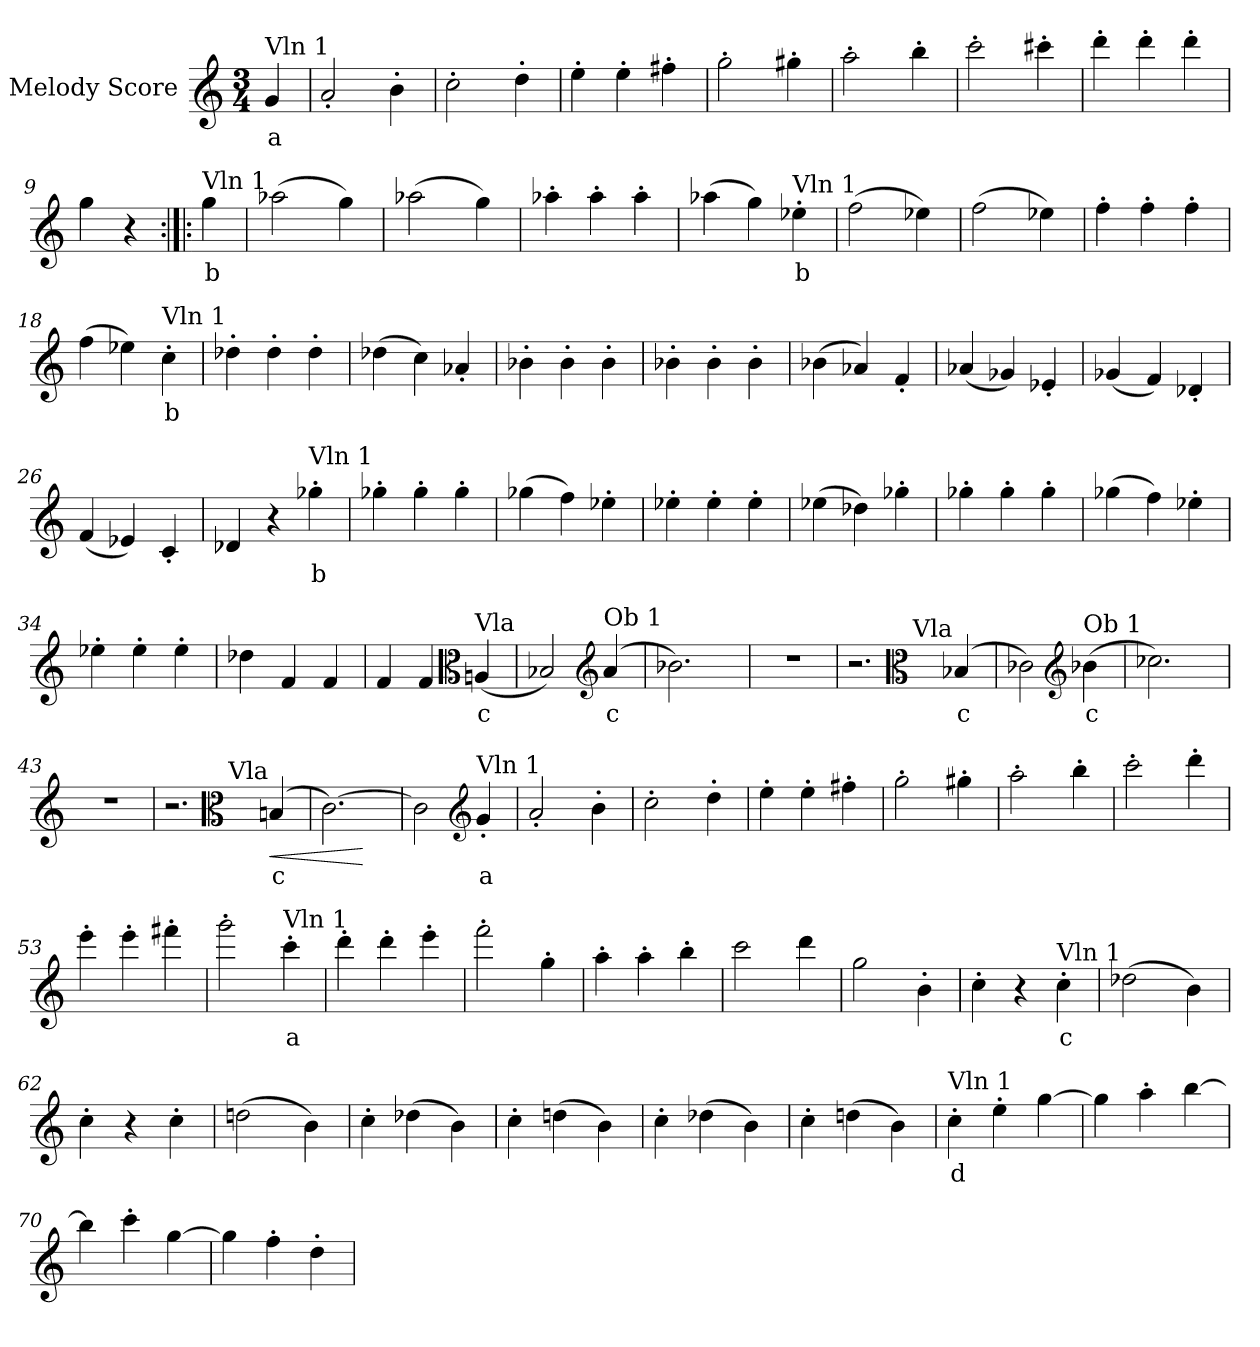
**kern	**text	**dynam
*part1	*part1	*part1
*staff1	*staff1	*staff1
*I"Melody Score	*	*
*k[]	*	*
*M3/4	*	*
*MM324	*	*
=1	=1	=1
!LO:TX:a:t=Vln 1	!	!
!	!LO:LY:b:color=#FF0000	!
4g/	a	.
=2	=2	=2
2a'/	.	.
4b'\	.	.
=3	=3	=3
2cc'\	.	.
4dd'\	.	.
=4	=4	=4
4ee'\	.	.
4ee'\	.	.
4ff#X'\	.	.
=5	=5	=5
2gg'\	.	.
4gg#X'\	.	.
=6	=6	=6
2aa'\	.	.
4bb'\	.	.
=7	=7	=7
2ccc'\	.	.
4ccc#X'\	.	.
=8	=8	=8
4ddd'\	.	.
4ddd'\	.	.
4ddd'\	.	.
=9	=9	=9
4gg\	.	.
4r	.	.
=10:|!|:	=10:|!|:	=10:|!|:
!LO:TX:a:t=Vln 1	!	!
!	!LO:LY:b:color=#FF0000	!
4gg\	b	.
=11	=11	=11
(2aa-X\	.	.
4gg\)	.	.
=12	=12	=12
(2aa-X\	.	.
4gg\)	.	.
=13	=13	=13
4aa-X'\	.	.
4aa-'\	.	.
4aa-'\	.	.
=14	=14	=14
(4aa-X\	.	.
4gg\)	.	.
!LO:TX:a:t=Vln 1	!	!
!	!LO:LY:b:color=#FF0000	!
4ee-X'\	b	.
=15	=15	=15
(2ff\	.	.
4ee-X\)	.	.
=16	=16	=16
(2ff\	.	.
4ee-X\)	.	.
=17	=17	=17
4ff'\	.	.
4ff'\	.	.
4ff'\	.	.
=18	=18	=18
(4ff\	.	.
4ee-X\)	.	.
!LO:TX:a:t=Vln 1	!	!
!	!LO:LY:b:color=#FF0000	!
4cc'\	b	.
=19	=19	=19
4dd-X'\	.	.
4dd-'\	.	.
4dd-'\	.	.
=20	=20	=20
(4dd-X\	.	.
4cc\)	.	.
4a-X'/	.	.
=21	=21	=21
4b-X'\	.	.
4b-'\	.	.
4b-'\	.	.
=22	=22	=22
4b-X'\	.	.
4b-'\	.	.
4b-'\	.	.
=23	=23	=23
(4b-X\	.	.
4a-X/)	.	.
4f'/	.	.
=24	=24	=24
(4a-X/	.	.
4g-X/)	.	.
4e-X'/	.	.
=25	=25	=25
(4g-X/	.	.
4f/)	.	.
4d-X'/	.	.
=26	=26	=26
(4f/	.	.
4e-X/)	.	.
4c'/	.	.
=27	=27	=27
4d-X/	.	.
4r	.	.
!LO:TX:a:t=Vln 1	!	!
!	!LO:LY:b:color=#FF0000	!
4gg-X'\	b	.
=28	=28	=28
4gg-X'\	.	.
4gg-'\	.	.
4gg-'\	.	.
=29	=29	=29
(4gg-X\	.	.
4ff\)	.	.
4ee-X'\	.	.
=30	=30	=30
4ee-X'\	.	.
4ee-'\	.	.
4ee-'\	.	.
=31	=31	=31
(4ee-X\	.	.
4dd-X\)	.	.
4gg-X'\	.	.
=32	=32	=32
4gg-X'\	.	.
4gg-'\	.	.
4gg-'\	.	.
=33	=33	=33
(4gg-X\	.	.
4ff\)	.	.
4ee-X'\	.	.
=34	=34	=34
4ee-X'\	.	.
4ee-'\	.	.
4ee-'\	.	.
=35	=35	=35
4dd-X\	.	.
4f/	.	.
4f/	.	.
=36	=36	=36
4f/	.	.
4f/	.	.
*clefC3	*	*
!LO:TX:a:t=Vla	!	!
!	!LO:LY:b:color=#FF0000	!
(4An/	c	.
=37	=37	=37
2B-X/)	.	.
*clefG2	*	*
!LO:TX:a:t=Ob 1	!	!
!	!LO:LY:b:color=#FF0000	!
(4a/	c	.
=38	=38	=38
2.b-X\)	.	.
=39	=39	=39
2.r	.	.
=40	=40	=40
*^	*	*
2.r	2ryy	.	.
*clefC3	*	*	*
!	!LO:TX:a:t=Vla	!	!
.	2ryy	.	.
!	!	!LO:LY:b:color=#FF0000	!
(4B-X/	.	c	.
*v	*v	*	*
=41	=41	=41
2c-X\)	.	.
*clefG2	*	*
!LO:TX:a:t=Ob 1	!	!
!	!LO:LY:b:color=#FF0000	!
(4b-X\	c	.
=42	=42	=42
2.cc-X\)	.	.
=43	=43	=43
2.r	.	.
=44	=44	=44
*^	*	*
2.r	2ryy	.	.
*clefC3	*	*	*
!	!LO:TX:a:t=Vla	!	!
.	2ryy	.	.
!	!	!LO:LY:b:color=#FF0000	!LO:HP:b
(4Bn/	.	c	<
*v	*v	*	*
=45	=45	=45
[2.c\)	.	.
.	.	[
=46	=46	=46
2c\]	.	.
*clefG2	*	*
!LO:TX:a:t=Vln 1	!	!
!	!LO:LY:b:color=#FF0000	!
4g'/	a	.
=47	=47	=47
2a'/	.	.
4b'\	.	.
=48	=48	=48
2cc'\	.	.
4dd'\	.	.
=49	=49	=49
4ee'\	.	.
4ee'\	.	.
4ff#X'\	.	.
=50	=50	=50
2gg'\	.	.
4gg#X'\	.	.
=51	=51	=51
2aa'\	.	.
4bb'\	.	.
=52	=52	=52
2ccc'\	.	.
4ddd'\	.	.
=53	=53	=53
4eee'\	.	.
4eee'\	.	.
4fff#X'\	.	.
=54	=54	=54
2ggg'\	.	.
!LO:TX:a:t=Vln 1	!	!
!	!LO:LY:b:color=#FF0000	!
4ccc'\	a	.
=55	=55	=55
4ddd'\	.	.
4ddd'\	.	.
4eee'\	.	.
=56	=56	=56
2fff'\	.	.
4gg'\	.	.
=57	=57	=57
4aa'\	.	.
4aa'\	.	.
4bb'\	.	.
=58	=58	=58
2ccc\	.	.
4ddd\	.	.
=59	=59	=59
2gg\	.	.
4b'\	.	.
=60	=60	=60
4cc'\	.	.
4r	.	.
!LO:TX:a:t=Vln 1	!	!
!	!LO:LY:b:color=#FF0000	!
4cc'\	c	.
=61	=61	=61
(2dd-X\	.	.
4b\)	.	.
=62	=62	=62
4cc'\	.	.
4r	.	.
4cc'\	.	.
=63	=63	=63
(2ddn\	.	.
4b\)	.	.
=64	=64	=64
4cc'\	.	.
(4dd-X\	.	.
4b\)	.	.
=65	=65	=65
4cc'\	.	.
(4ddn\	.	.
4b\)	.	.
=66	=66	=66
4cc'\	.	.
(4dd-X\	.	.
4b\)	.	.
=67	=67	=67
4cc'\	.	.
(4ddn\	.	.
4b\)	.	.
=68	=68	=68
!LO:TX:a:t=Vln 1	!	!
!	!LO:LY:b:color=#FF0000	!
4cc'\	d	.
4ee'\	.	.
[4gg\	.	.
=69	=69	=69
4gg\]	.	.
4aa'\	.	.
[4bb\	.	.
=70	=70	=70
4bb\]	.	.
4ccc'\	.	.
[4gg\	.	.
=71	=71	=71
4gg\]	.	.
4ff'\	.	.
4dd'\	.	.
=	=	=
*-	*-	*-
